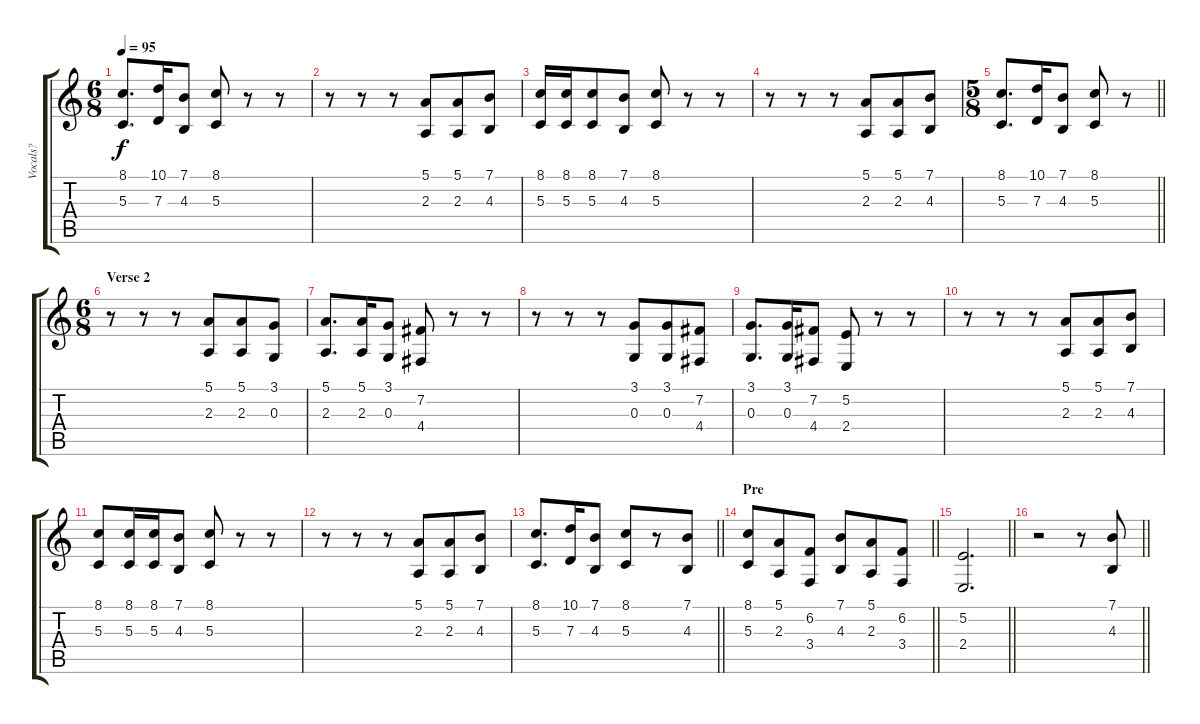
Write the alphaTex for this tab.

\track ("Vocals?" "Vocals?") {instrument vibraphone}
\staff {score tabs}
\tuning (E4 B3 G3 D3 A2 E2) {hide}
\ts (6 8)
\tempo 95
\clef g2
\ks c
(8.1 5.3).8{d dy f} (10.1 7.3).16 (7.1 4.3).8 (8.1 5.3).8 r.8 r.8 |
r.8 r.8 r.8 (5.1 2.3).8 (5.1 2.3).8 (7.1 4.3).8 |
(8.1 5.3).16 (8.1 5.3).16 (8.1 5.3).8 (7.1 4.3).8 (8.1 5.3).8 r.8 r.8 |
r.8 r.8 r.8 (5.1 2.3).8 (5.1 2.3).8 (7.1 4.3).8 |
\ts (5 8)
\barLineRight lightlight
(8.1 5.3).8{d} (10.1 7.3).16 (7.1 4.3).8 (8.1 5.3).8 r.8 |
\ts (6 8)
\section ("" "Verse 2")
r.8 r.8 r.8 (5.1 2.3).8 (5.1 2.3).8 (3.1 0.3).8 |
(5.1 2.3).8{d} (5.1 2.3).16 (3.1 0.3).8 (7.2 4.4).8 r.8 r.8 |
r.8 r.8 r.8 (3.1 0.3).8 (3.1 0.3).8 (7.2 4.4).8 |
(3.1 0.3).8{d} (3.1 0.3).16 (7.2 4.4).8 (5.2 2.4).8 r.8 r.8 |
r.8 r.8 r.8 (5.1 2.3).8 (5.1 2.3).8 (7.1 4.3).8 |
(8.1 5.3).8 (8.1 5.3).16 (8.1 5.3).16 (7.1 4.3).8 (8.1 5.3).8 r.8 r.8 |
r.8 r.8 r.8 (5.1 2.3).8 (5.1 2.3).8 (7.1 4.3).8 |
\barLineRight lightlight
(8.1 5.3).8{d} (10.1 7.3).16 (7.1 4.3).8 (8.1 5.3).8 r.8 (7.1 4.3).8 |
\section ("" "Pre")
\barLineRight lightlight
(8.1 5.3).8 (5.1 2.3).8 (6.2 3.4).8 (7.1 4.3).8 (5.1 2.3).8 (6.2 3.4).8 |
\barLineRight lightlight
(5.2 2.4).2{d} |
\barLineRight lightlight
r.2 r.8 (7.1 4.3).8
